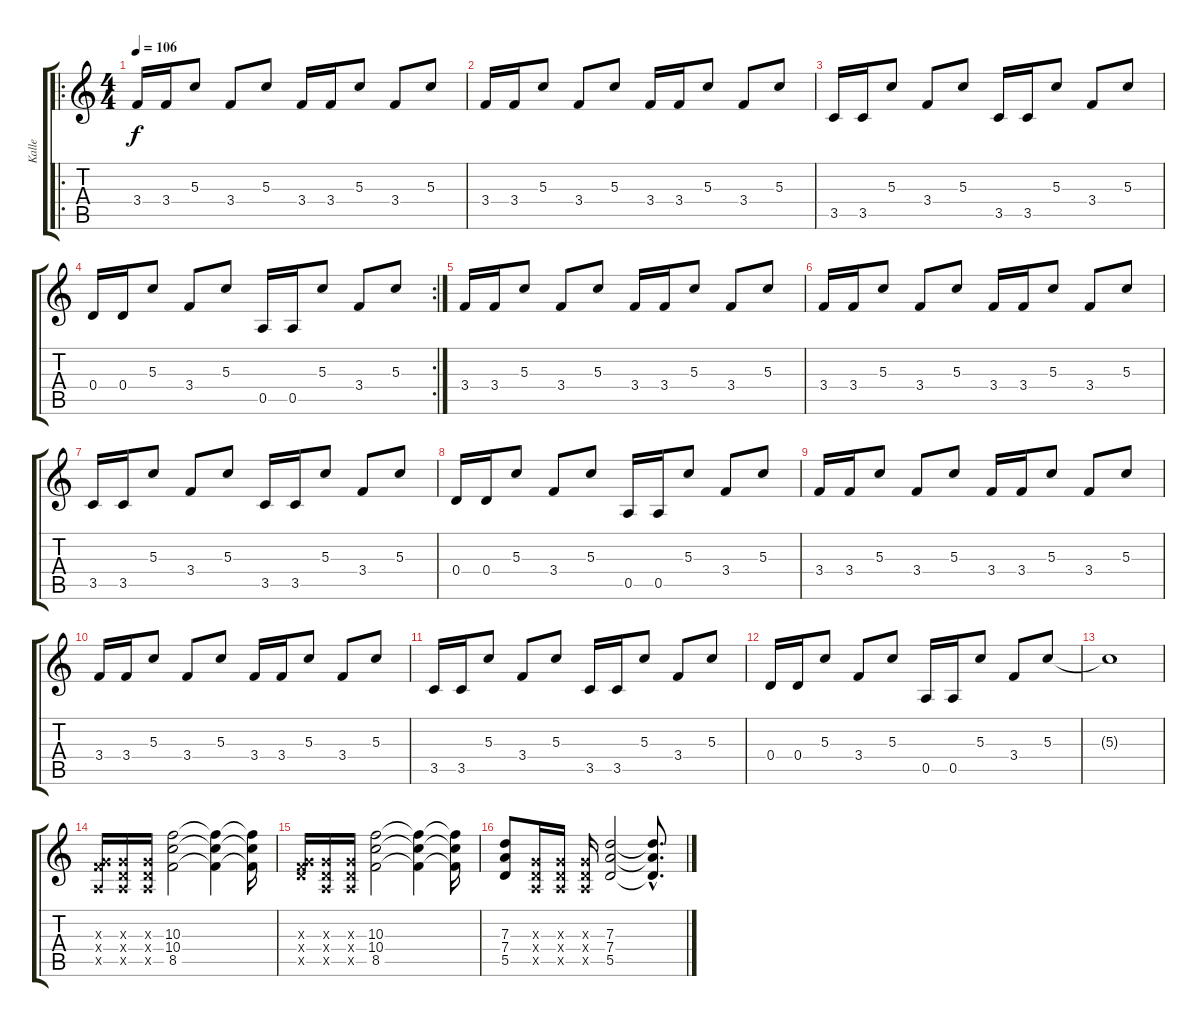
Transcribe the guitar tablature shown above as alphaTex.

\track ("Kalle" "Kalle") {instrument distortionguitar}
\staff {score tabs}
\tuning (E4 B3 G3 D3 A2 E2) {hide}
\ro
\ts (4 4)
\tempo 106
\clef g2
\ks c
3.4.16{dy f instrument distortionguitar} 3.4.16 5.3.8 3.4.8 5.3.8 3.4.16 3.4.16 5.3.8 3.4.8 5.3.8 |
3.4.16 3.4.16 5.3.8 3.4.8 5.3.8 3.4.16 3.4.16 5.3.8 3.4.8 5.3.8 |
3.5.16 3.5.16 5.3.8 3.4.8 5.3.8 3.5.16 3.5.16 5.3.8 3.4.8 5.3.8 |
\rc 2
0.4.16 0.4.16 5.3.8 3.4.8 5.3.8 0.5.16 0.5.16 5.3.8 3.4.8 5.3.8 |
3.4.16 3.4.16 5.3.8 3.4.8 5.3.8 3.4.16 3.4.16 5.3.8 3.4.8 5.3.8 |
3.4.16 3.4.16 5.3.8 3.4.8 5.3.8 3.4.16 3.4.16 5.3.8 3.4.8 5.3.8 |
3.5.16 3.5.16 5.3.8 3.4.8 5.3.8 3.5.16 3.5.16 5.3.8 3.4.8 5.3.8 |
0.4.16 0.4.16 5.3.8 3.4.8 5.3.8 0.5.16 0.5.16 5.3.8 3.4.8 5.3.8 |
3.4.16 3.4.16 5.3.8 3.4.8 5.3.8 3.4.16 3.4.16 5.3.8 3.4.8 5.3.8 |
3.4.16 3.4.16 5.3.8 3.4.8 5.3.8 3.4.16 3.4.16 5.3.8 3.4.8 5.3.8 |
3.5.16 3.5.16 5.3.8 3.4.8 5.3.8 3.5.16 3.5.16 5.3.8 3.4.8 5.3.8 |
0.4.16 0.4.16 5.3.8 3.4.8 5.3.8 0.5.16 0.5.16 5.3.8 3.4.8 5.3.8 |
5.3{t}.1 |
(0.3{x} 3.4{x} 0.5{x}).16 (0.3{x} 0.4{x} 0.5{x}).16 (0.3{x} 0.4{x} 0.5{x}).16 (10.3 10.4 8.5).2 (10.3{t} 10.4{t} 8.5{t}).4 (10.3{t} 10.4{t} 8.5{t}).16 |
(0.3{x} 0.4{x} 8.5{x}).16 (0.3{x} 0.4{x} 0.5{x}).16 (0.3{x} 0.4{x} 0.5{x}).16 (10.3 10.4 8.5).2 (10.3{t} 10.4{t} 8.5{t}).4 (10.3{t} 10.4{t} 8.5{t}).16 |
(7.3 7.4 5.5).8 (0.3{x} 0.4{x} 0.5{x}).16 (0.3{x} 0.4{x} 0.5{x}).16 (0.3{x} 0.4{x} 0.5{x}).16 (7.3 7.4 5.5).2 (7.3{hac t} 7.4{hac t} 5.5{hac t}).8{d}
